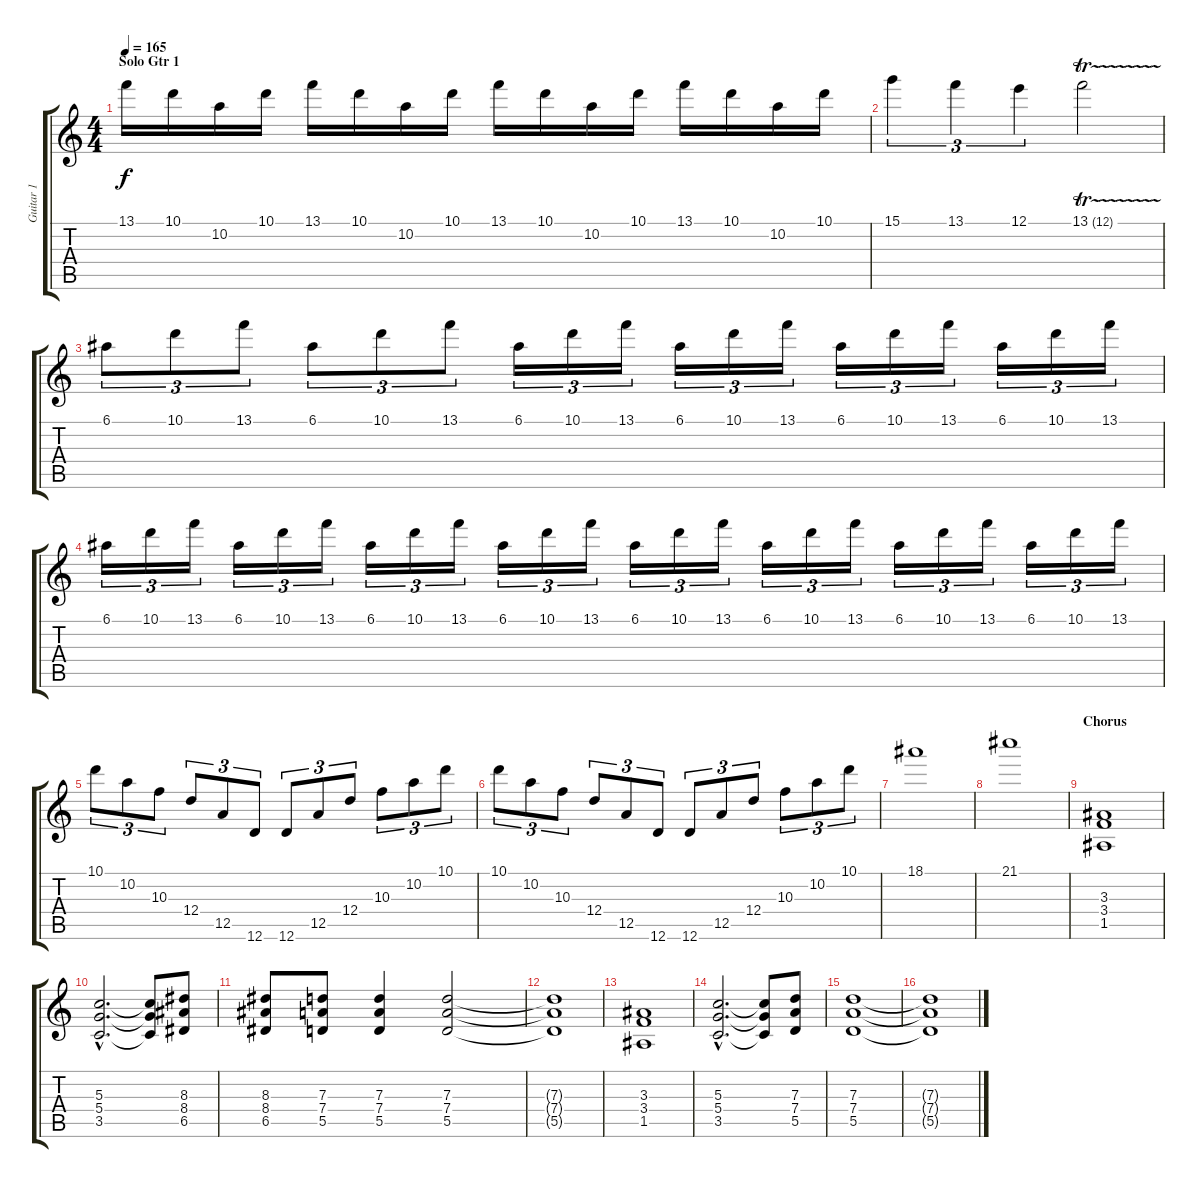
\track ("Guitar 1" "Guitar 1") {instrument distortionguitar}
\staff {score tabs}
\tuning (E4 B3 G3 D3 A2 D2) {hide}
\ts (4 4)
\section ("" "Solo Gtr 1")
\tempo 165
\clef g2
\ks c
13.1.16{dy f} 10.1.16 10.2.16 10.1.16 13.1.16 10.1.16 10.2.16 10.1.16 13.1.16 10.1.16 10.2.16 10.1.16 13.1.16 10.1.16 10.2.16 10.1.16 |
15.1.4{tu (3 2)} 13.1.4{tu (3 2)} 12.1.4{tu (3 2)} 13.1{tr (12 16)}.2 |
6.1.8{tu (3 2)} 10.1.8{tu (3 2)} 13.1.8{tu (3 2)} 6.1.8{tu (3 2)} 10.1.8{tu (3 2)} 13.1.8{tu (3 2)} 6.1.16{tu (3 2)} 10.1.16{tu (3 2)} 13.1.16{tu (3 2)} 6.1.16{tu (3 2)} 10.1.16{tu (3 2)} 13.1.16{tu (3 2)} 6.1.16{tu (3 2)} 10.1.16{tu (3 2)} 13.1.16{tu (3 2)} 6.1.16{tu (3 2)} 10.1.16{tu (3 2)} 13.1.16{tu (3 2)} |
6.1.16{tu (3 2)} 10.1.16{tu (3 2)} 13.1.16{tu (3 2)} 6.1.16{tu (3 2)} 10.1.16{tu (3 2)} 13.1.16{tu (3 2)} 6.1.16{tu (3 2)} 10.1.16{tu (3 2)} 13.1.16{tu (3 2)} 6.1.16{tu (3 2)} 10.1.16{tu (3 2)} 13.1.16{tu (3 2)} 6.1.16{tu (3 2)} 10.1.16{tu (3 2)} 13.1.16{tu (3 2)} 6.1.16{tu (3 2)} 10.1.16{tu (3 2)} 13.1.16{tu (3 2)} 6.1.16{tu (3 2)} 10.1.16{tu (3 2)} 13.1.16{tu (3 2)} 6.1.16{tu (3 2)} 10.1.16{tu (3 2)} 13.1.16{tu (3 2)} |
10.1.8{tu (3 2)} 10.2.8{tu (3 2)} 10.3.8{tu (3 2)} 12.4.8{tu (3 2)} 12.5.8{tu (3 2)} 12.6.8{tu (3 2)} 12.6.8{tu (3 2)} 12.5.8{tu (3 2)} 12.4.8{tu (3 2)} 10.3.8{tu (3 2)} 10.2.8{tu (3 2)} 10.1.8{tu (3 2)} |
10.1.8{tu (3 2)} 10.2.8{tu (3 2)} 10.3.8{tu (3 2)} 12.4.8{tu (3 2)} 12.5.8{tu (3 2)} 12.6.8{tu (3 2)} 12.6.8{tu (3 2)} 12.5.8{tu (3 2)} 12.4.8{tu (3 2)} 10.3.8{tu (3 2)} 10.2.8{tu (3 2)} 10.1.8{tu (3 2)} |
18.1.1 |
21.1.1 |
\section ("" "Chorus")
(3.3 3.4 1.5).1 |
(5.3{hac} 5.4{hac} 3.5{hac}).2{d} (5.3{t} 5.4{t} 3.5{t}).8 (8.3 8.4 6.5).8 |
(8.3 8.4 6.5).8 (7.3 7.4 5.5).8 (7.3 7.4 5.5).4 (7.3 7.4 5.5).2 |
(7.3{t} 7.4{t} 5.5{t}).1 |
(3.3 3.4 1.5).1 |
(5.3{hac} 5.4{hac} 3.5{hac}).2{d} (5.3{t} 5.4{t} 3.5{t}).8 (7.3 7.4 5.5).8 |
(7.3 7.4 5.5).1 |
(7.3{t} 7.4{t} 5.5{t}).1
